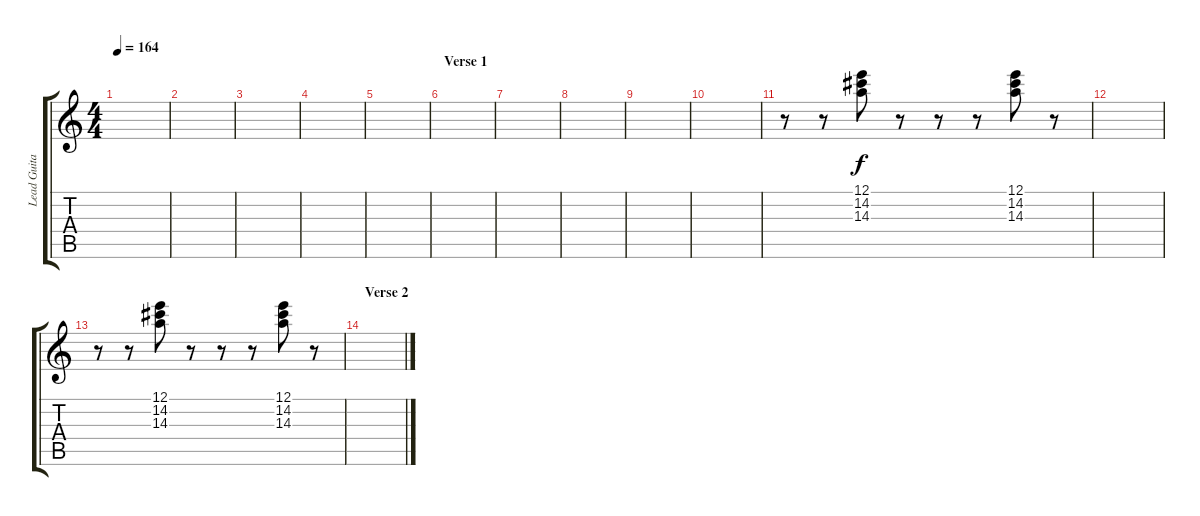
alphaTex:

\track ("Lead Guitar" "Lead Guita") {instrument electricguitarclean}
\staff {score tabs}
\tuning (E4 B3 G3 D3 A2 E2) {hide}
\ts (4 4)
\tempo 164
\clef g2
\ks c
|
|
|
|
|
\section ("" "Verse 1")
|
|
|
|
|
r.8 r.8 (12.1 14.2 14.3).8 r.8 r.8 r.8 (12.1 14.2 14.3).8 r.8 |
|
r.8 r.8 (12.1 14.2 14.3).8 r.8 r.8 r.8 (12.1 14.2 14.3).8 r.8 |
\section ("" "Verse 2")
